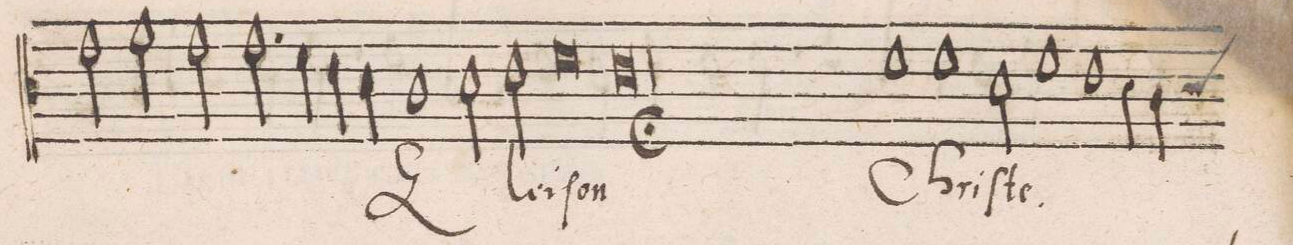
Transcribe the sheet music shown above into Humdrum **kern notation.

**kern	**text
*I"CANTVS	*
*clefC3	*
*k[]	*
*met(c|)	*
*M2/1	*
2g\	.
2a\	.
*custos:g	*
=13	=13
2g\	.
2.g\	.
4f\	.
4e\	.
4d\	.
=14	=14
1c	E-
2d\	.
2e\	-le-
=15	=15
0f	-i-
=16	=16
0e;	-ſon
=17||	=17||
1f	Chri-
1f	.
=18	=18
2d\	-ſte.
1f	.
1e	.
=19	=19
4d\	.
*custos:d	*
4c\	.
*-	*-
